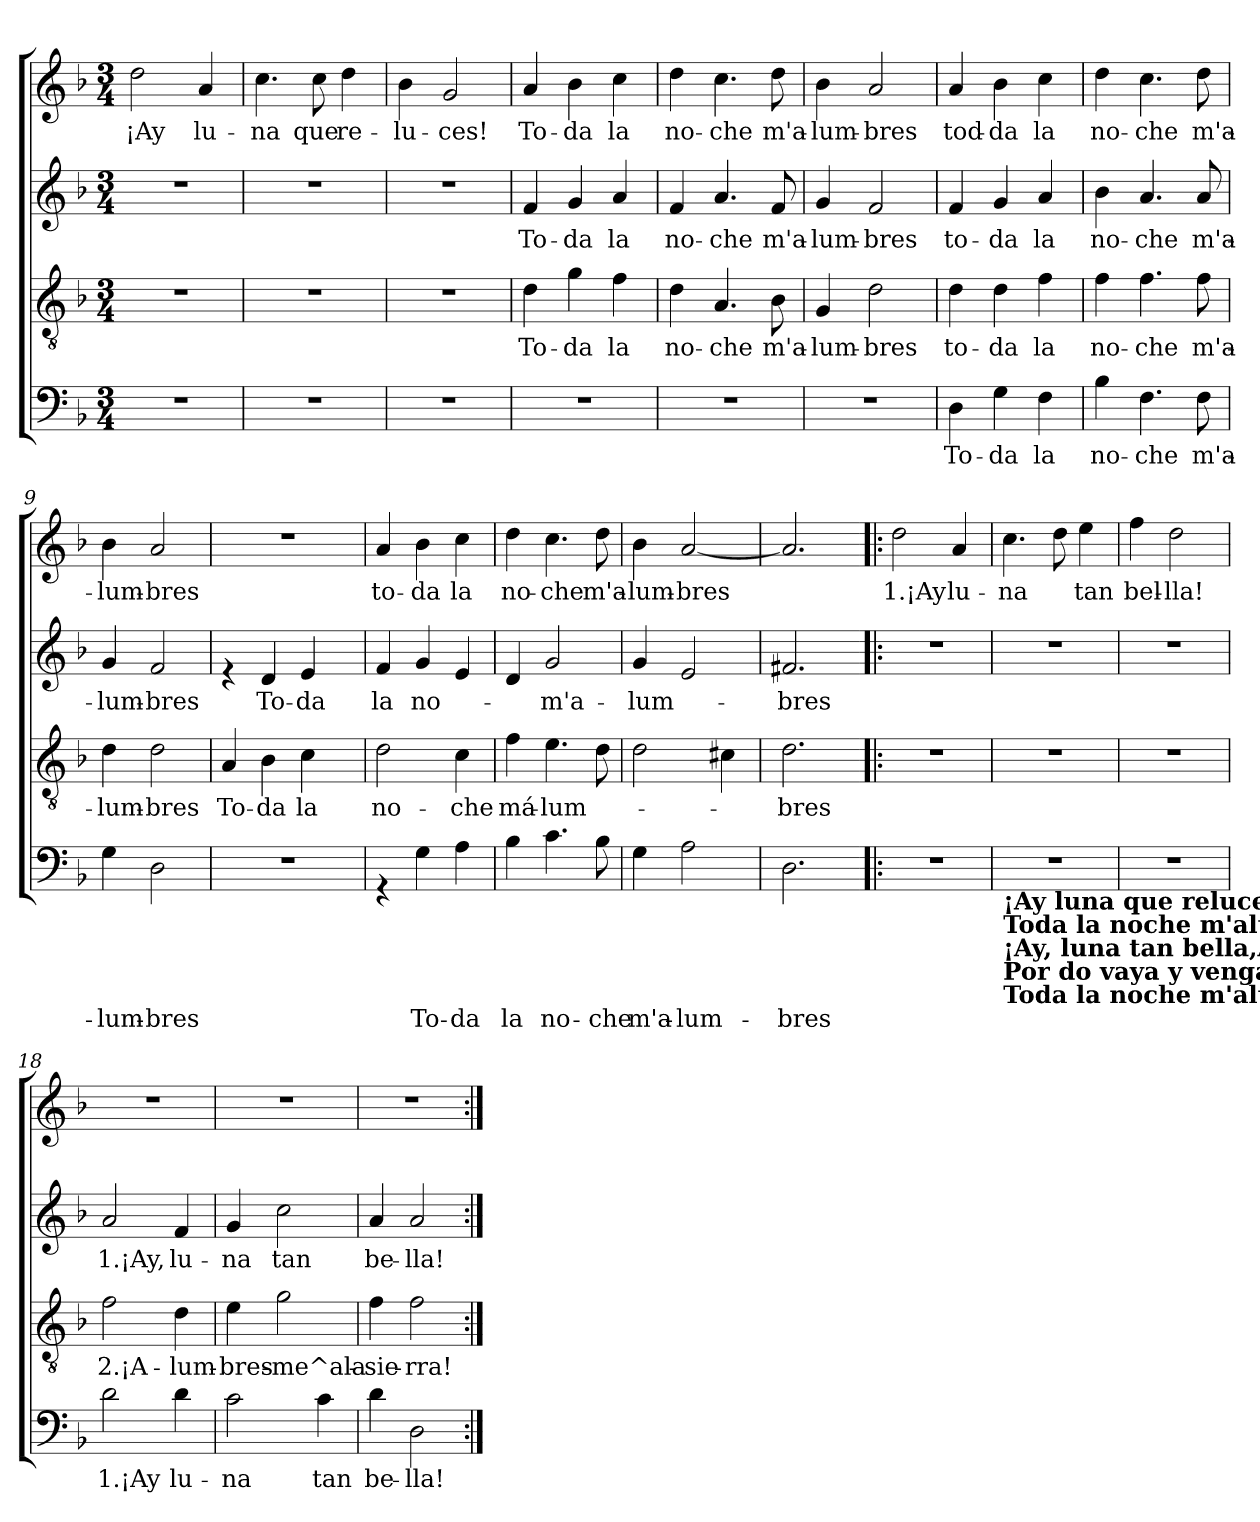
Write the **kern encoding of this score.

**kern	**text	**kern	**text	**kern	**text	**kern	**text
*part4	*part4	*part3	*part3	*part2	*part2	*part1	*part1
*staff4	*staff4	*staff3	*staff3	*staff2	*staff2	*staff1	*staff1
*clefF4	*	*clefGv2	*	*clefG2	*	*clefG2	*
*k[b-]	*	*k[b-]	*	*k[b-]	*	*k[b-]	*
*F:	*	*F:	*	*F:	*	*F:	*
*M3/4	*	*M3/4	*	*M3/4	*	*M3/4	*
=1	=1	=1	=1	=1	=1	=1	=1
!	!	!	!	!	!	!	!LO:LY:b
2.r	.	2.r	.	2.r	.	2dd\	¡Ay
!	!	!	!	!	!	!	!LO:LY:b
.	.	.	.	.	.	4a/	lu-
=2	=2	=2	=2	=2	=2	=2	=2
!	!	!	!	!	!	!	!LO:LY:b
2.r	.	2.r	.	2.r	.	4.cc\	-na
!	!	!	!	!	!	!	!LO:LY:b
.	.	.	.	.	.	8cc\	que
!	!	!	!	!	!	!	!LO:LY:b
.	.	.	.	.	.	4dd\	re-
=3	=3	=3	=3	=3	=3	=3	=3
!	!	!	!	!	!	!	!LO:LY:b
2.r	.	2.r	.	2.r	.	4b-\	-lu-
!	!	!	!	!	!	!	!LO:LY:b
.	.	.	.	.	.	2g/	-ces!
=4	=4	=4	=4	=4	=4	=4	=4
!	!	!	!LO:LY:b	!	!LO:LY:b	!	!LO:LY:b
2.r	.	4d\	To-	4f/	To-	4a/	To-
!	!	!	!LO:LY:b	!	!LO:LY:b	!	!LO:LY:b
.	.	4g\	-da	4g/	-da	4b-\	-da
!	!	!	!LO:LY:b	!	!LO:LY:b	!	!LO:LY:b
.	.	4f\	la	4a/	la	4cc\	la
=5	=5	=5	=5	=5	=5	=5	=5
!	!	!	!LO:LY:b	!	!LO:LY:b	!	!LO:LY:b
2.r	.	4d\	no-	4f/	no-	4dd\	no-
!	!	!	!LO:LY:b	!	!LO:LY:b	!	!LO:LY:b
.	.	4.A/	-che	4.a/	-che	4.cc\	-che
!	!	!	!LO:LY:b	!	!LO:LY:b	!	!LO:LY:b
.	.	8B-\	m'a-	8f/	m'a-	8dd\	m'a-
=6	=6	=6	=6	=6	=6	=6	=6
!	!	!	!LO:LY:b	!	!LO:LY:b	!	!LO:LY:b
2.r	.	4G/	-lum-	4g/	-lum-	4b-\	-lum-
!	!	!	!LO:LY:b	!	!LO:LY:b	!	!LO:LY:b
.	.	2d\	-bres	2f/	-bres	2a/	-bres
=7	=7	=7	=7	=7	=7	=7	=7
!	!LO:LY:b	!	!LO:LY:b	!	!LO:LY:b	!	!LO:LY:b
4D\	To-	4d\	to-	4f/	to-	4a/	tod-
!	!LO:LY:b	!	!LO:LY:b	!	!LO:LY:b	!	!LO:LY:b
4G\	-da	4d\	-da	4g/	-da	4b-\	-da
!	!LO:LY:b	!	!LO:LY:b	!	!LO:LY:b	!	!LO:LY:b
4F\	la	4f\	la	4a/	la	4cc\	la
!!LO:LB:g=z
=8	=8	=8	=8	=8	=8	=8	=8
!	!LO:LY:b	!	!LO:LY:b	!	!LO:LY:b	!	!LO:LY:b
4B-\	no-	4f\	no-	4b-\	no-	4dd\	no-
!	!LO:LY:b	!	!LO:LY:b	!	!LO:LY:b	!	!LO:LY:b
4.F\	-che	4.f\	-che	4.a/	-che	4.cc\	-che
!	!LO:LY:b	!	!LO:LY:b	!	!LO:LY:b	!	!LO:LY:b
8F\	m'a-	8f\	m'a-	8a/	m'a-	8dd\	m'a-
=9	=9	=9	=9	=9	=9	=9	=9
!	!LO:LY:b	!	!LO:LY:b	!	!LO:LY:b	!	!LO:LY:b
4G\	-lum-	4d\	-lum-	4g/	-lum-	4b-\	-lum-
!	!LO:LY:b	!	!LO:LY:b	!	!LO:LY:b	!	!LO:LY:b
2D\	-bres	2d\	-bres	2f/	-bres	2a/	-bres
=10	=10	=10	=10	=10	=10	=10	=10
!	!	!	!LO:LY:b	!	!	!	!
2.r	.	4A/	To-	4re	.	2.r	.
!	!	!	!LO:LY:b	!	!LO:LY:b	!	!
.	.	4B-\	-da	4d/	To-	.	.
!	!	!	!LO:LY:b	!	!LO:LY:b	!	!
.	.	4c\	la	4e/	-da	.	.
=11	=11	=11	=11	=11	=11	=11	=11
!	!	!	!LO:LY:b	!	!LO:LY:b	!	!LO:LY:b
4rGG	.	2d\	no-	4f/	la	4a/	to-
!	!LO:LY:b	!	!	!	!LO:LY:b	!	!LO:LY:b
4G\	To-	.	.	4g/	no-	4b-\	-da
!	!LO:LY:b	!	!LO:LY:b	!	!	!	!LO:LY:b
4A\	-da	4c\	-che	4e/	.	4cc\	la
=12	=12	=12	=12	=12	=12	=12	=12
!	!LO:LY:b	!	!LO:LY:b	!	!	!	!LO:LY:b
4B-\	la	4f\	má-	4d/	.	4dd\	no-
!	!LO:LY:b	!	!LO:LY:b	!	!LO:LY:b	!	!LO:LY:b
4.c\	no-	4.e\	-lum-	2g/	-m'a-	4.cc\	-che
!	!LO:LY:b	!	!	!	!	!	!LO:LY:b
8B-\	-che	8d\	.	.	.	8dd\	m'a-
=13	=13	=13	=13	=13	=13	=13	=13
!	!LO:LY:b	!	!	!	!LO:LY:b	!	!LO:LY:b
4G\	m'a-	2d\	.	4g/	-lum-	4b-\	-lum-
!	!LO:LY:b	!	!	!	!	!	!LO:LY:b
2A\	-lum-	.	.	2e/	.	[<2a/	-bres
.	.	4c#i\	.	.	.	.	.
!!LO:LB:g=z
=14	=14	=14	=14	=14	=14	=14	=14
!	!LO:LY:b	!	!LO:LY:b	!	!LO:LY:b	!	!
2.D\	-bres	2.d\	-bres	2.f#i/	-bres	2.a/]	.
=15!|:	=15!|:	=15!|:	=15!|:	=15!|:	=15!|:	=15!|:	=15!|:
!	!	!	!	!	!	!	!LO:LY:b
2.r	.	2.r	.	2.r	.	2dd\	1.¡Ay
!	!	!	!	!	!	!	!LO:LY:b
.	.	.	.	.	.	4a/	lu-
=16	=16	=16	=16	=16	=16	=16	=16
!LO:TX:b:B:t=¡Ay luna que reluces!\nToda la noche m'alumbres.\n¡Ay, luna tan bella,Alúmbresme a la sierra!\nPor do vaya y venga\nToda la noche m'alumbres.	!	!	!	!	!	!	!
!	!	!	!	!	!	!	!LO:LY:b
2.r	.	2.r	.	2.r	.	4.cc\	-na
.	.	.	.	.	.	8dd\	.
!	!	!	!	!	!	!	!LO:LY:b
.	.	.	.	.	.	4ee\	tan
=17	=17	=17	=17	=17	=17	=17	=17
!	!	!	!	!	!	!	!LO:LY:b
2.r	.	2.r	.	2.r	.	4ff\	bel-
!	!	!	!	!	!	!	!LO:LY:b
.	.	.	.	.	.	2dd\	-lla!
=18	=18	=18	=18	=18	=18	=18	=18
!	!LO:LY:b	!	!LO:LY:b	!	!LO:LY:b	!	!
2d\	1.¡Ay	2f\	2.¡A-	2a/	1.¡Ay,	2.r	.
!	!LO:LY:b	!	!LO:LY:b	!	!LO:LY:b	!	!
4d\	lu-	4d\	-lum-	4f/	lu-	.	.
=19	=19	=19	=19	=19	=19	=19	=19
!	!LO:LY:b	!	!LO:LY:b	!	!LO:LY:b	!	!
2c\	-na	4e\	-bres-	4g/	-na	2.r	.
!	!	!	!LO:LY:b	!	!LO:LY:b	!	!
.	.	2g\	-me^ala-	2cc\	tan	.	.
!	!LO:LY:b	!	!	!	!	!	!
4c\	tan	.	.	.	.	.	.
=20	=20	=20	=20	=20	=20	=20	=20
!	!LO:LY:b	!	!LO:LY:b	!	!LO:LY:b	!	!
4d\	be-	4f\	-sie-	4a/	be-	2.r	.
!	!LO:LY:b	!	!LO:LY:b	!	!LO:LY:b	!	!
2D\	-lla!	2f\	-rra!-	2a/	-lla!	.	.
=:|!	=:|!	=:|!	=:|!	=:|!	=:|!	=:|!	=:|!
*-	*-	*-	*-	*-	*-	*-	*-
